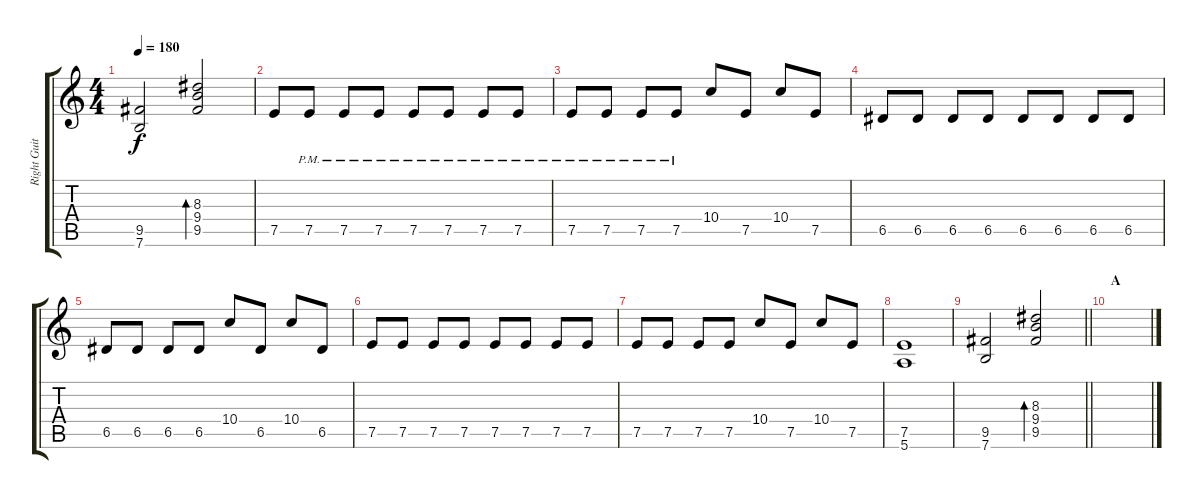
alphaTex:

\track ("Right Guitar" "Right Guit") {instrument overdrivenguitar}
\staff {score tabs}
\tuning (E4 B3 G3 D3 A2 E2) {hide}
\ts (4 4)
\tempo 180
\clef g2
\ks c
(9.5 7.6).2{dy f} (8.3 9.4 9.5).2{bd 480} |
7.5.8 7.5{pm}.8 7.5{pm}.8 7.5{pm}.8 7.5{pm}.8 7.5{pm}.8 7.5{pm}.8 7.5{pm}.8 |
7.5{pm}.8 7.5{pm}.8 7.5{pm}.8 7.5{pm}.8 10.4.8 7.5.8 10.4.8 7.5.8 |
6.5.8 6.5.8 6.5.8 6.5.8 6.5.8 6.5.8 6.5.8 6.5.8 |
6.5.8 6.5.8 6.5.8 6.5.8 10.4.8 6.5.8 10.4.8 6.5.8 |
7.5.8 7.5.8 7.5.8 7.5.8 7.5.8 7.5.8 7.5.8 7.5.8 |
7.5.8 7.5.8 7.5.8 7.5.8 10.4.8 7.5.8 10.4.8 7.5.8 |
(7.5 5.6).1 |
\barLineRight lightlight
(9.5 7.6).2 (8.3 9.4 9.5).2{bd 480} |
\section ("" "A")
